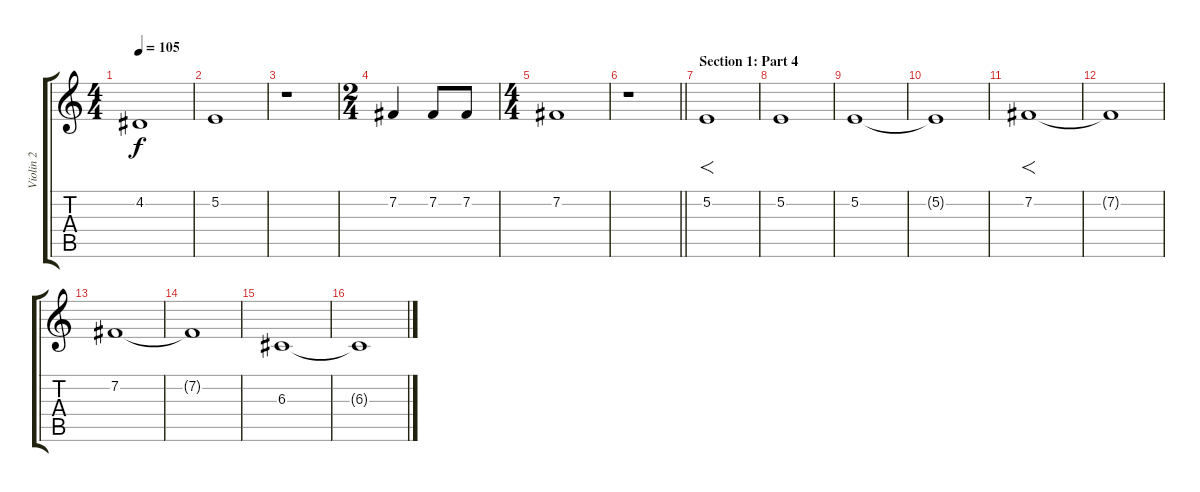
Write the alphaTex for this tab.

\track ("Violin 2" "Violin 2") {instrument stringensemble1}
\staff {score tabs}
\tuning (E4 B3 G3 D3 A2 E2) {hide}
\ts (4 4)
\tempo 105
\clef g2
\ks c
4.2.1{dy f} |
5.2.1{volume 0} |
r.1 |
\ts (2 4)
7.2.4{volume 12} 7.2.8 7.2.8 |
\ts (4 4)
7.2.1{volume 0} |
\barLineRight lightlight
r.1 |
\section ("" "Section 1: Part 4")
5.2.1{f volume 12} |
5.2.1 |
5.2.1 |
5.2{t}.1 |
7.2.1{f} |
7.2{t}.1 |
7.2.1 |
7.2{t}.1 |
6.3.1 |
6.3{t}.1
